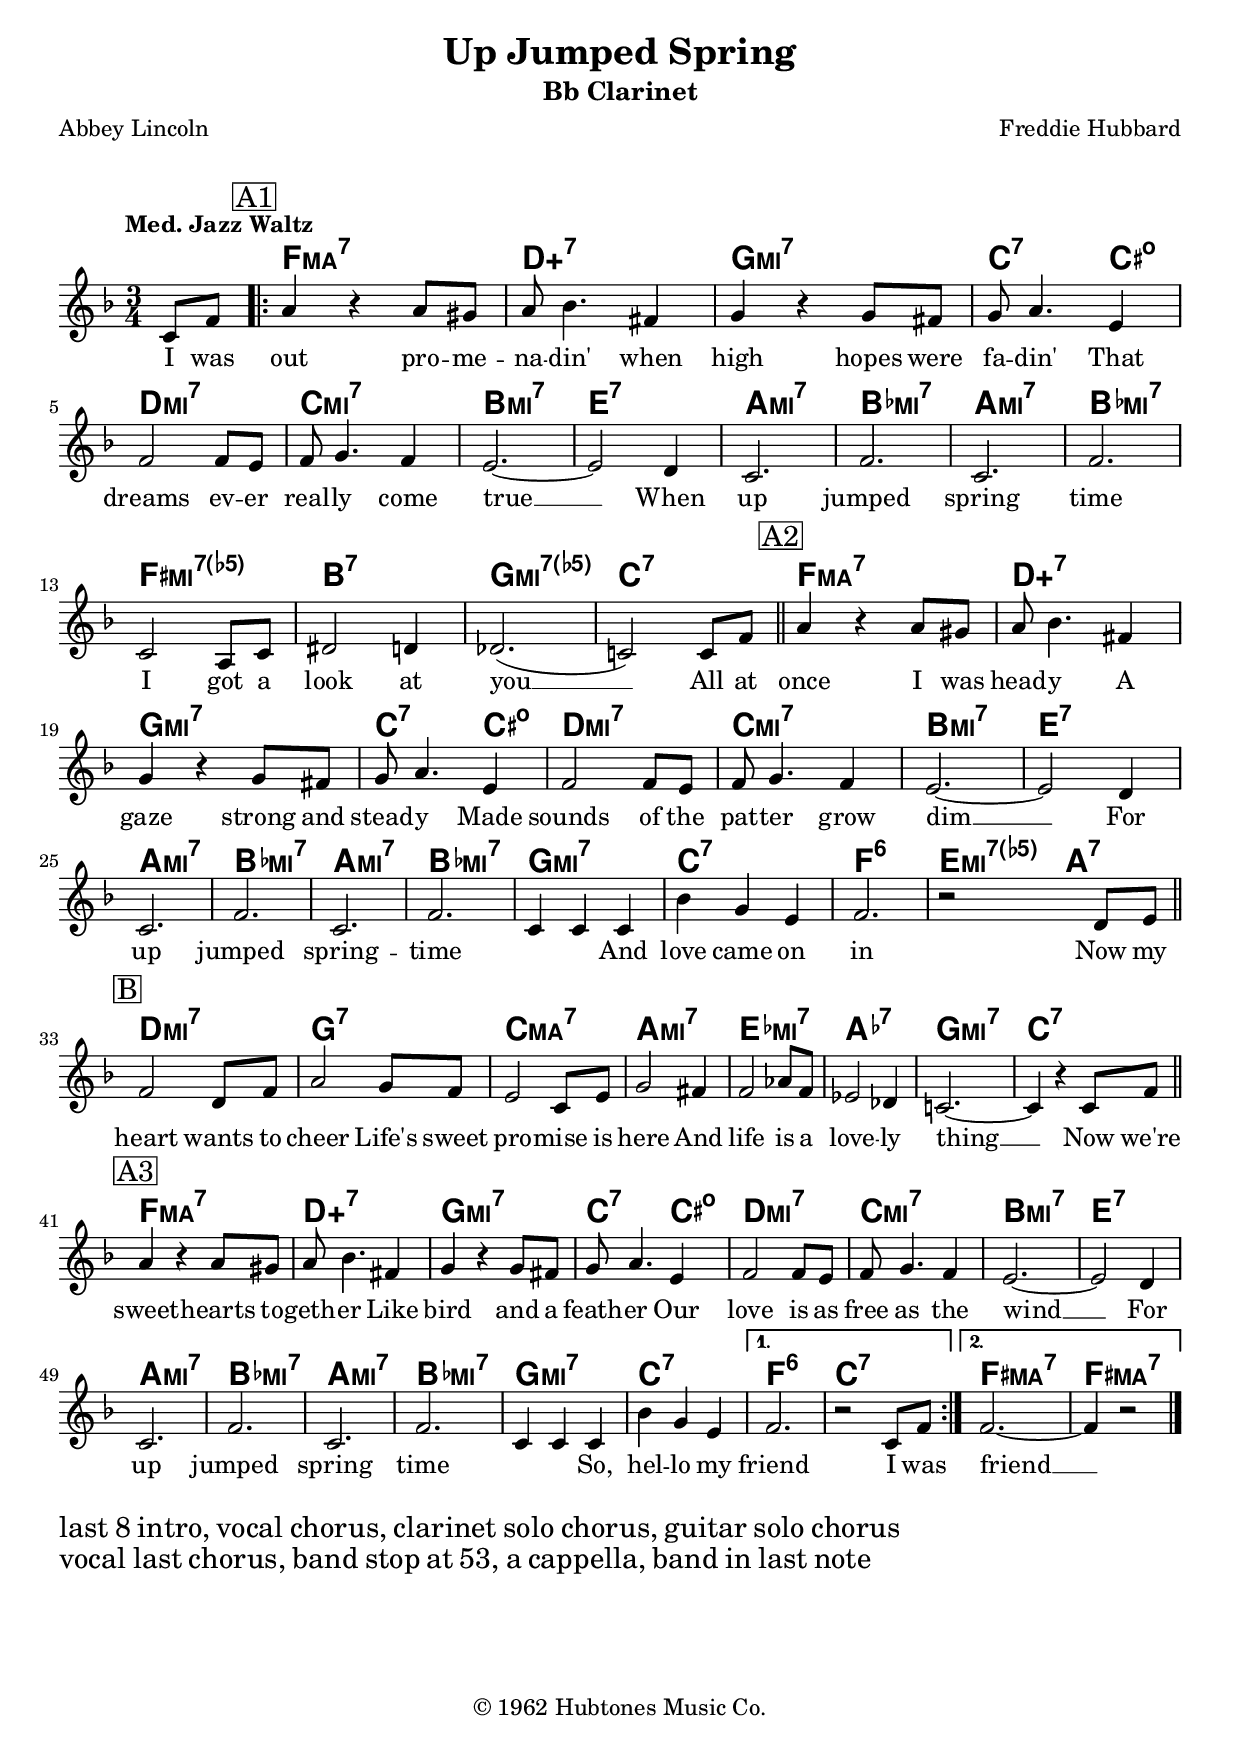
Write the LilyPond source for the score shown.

\version "2.24.0"

\include "english.ly"

instrument = "Bb Clarinet"
whatKey = f
whatClef = "treble"

%% -*- Mode: LilyPond -*-

\include "lead-sheets.ily"

\header {
  title = "Up Jumped Spring"
  subtitle = \instrument
  poet = "Abbey Lincoln"
  composer = "Freddie Hubbard"
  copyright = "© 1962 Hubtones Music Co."
}

refrainLyrics = \lyricmode {
I was out pro -- me -- na -- din'
when high hopes were fa -- din'
That dreams ev -- er real -- ly come true __
When up jumped spring time
I got a look at you __
All at once I was head -- y
A gaze strong and stead -- y
Made sounds of the pat -- ter grow dim __
For up jumped spring -- time \skip 1 \skip 1
And love came on in
Now my heart wants to cheer
Life's sweet pro -- mise is here
And life is a love -- ly thing __
Now we're sweet -- hearts to -- geth -- er
Like bird and a feath -- er
Our love is as free as the wind __
For up jumped spring time \skip 1 \skip 1
So, hel -- lo my friend
I was
friend __
}

refrainChords = \chordmode {
  s4
  
  bf2.:maj7 g2.:7.5+ c2.:m7 f2:7 fs4:dim7
  g2.:m7 f2.:m7 e2.:m7 a2.:7
  d2.:m7 ef2.:m7 d2.:m7 ef2.:m7
  
  b2.:m7.5- e2.:7 c2.:m7.5- f2.:7

  bf2.:maj7 g2.:7.5+ c2.:m7 f2:7 fs4:dim7
  g2.:m7 f2.:m7 e2.:m7 a2.:7
  d2.:m7 ef2.:m7 d2.:m7 ef2.:m7
  
  c2.:m7 f2.:7 bf2.:6 a4:m7.5- d2:7
  
  g2.:m7 c2.:7 f2.:maj7 d2.:m7
  af2.:m7 df2.:7 c2.:m7 f2.:7

  bf2.:maj7 g2.:7.5+ c2.:m7 f2:7 fs4:dim7
  g2.:m7 f2.:m7 e2.:m7 a2.:7
  d2.:m7 ef2.:m7 d2.:m7 ef2.:m7
  
  c2.:m7 f2.:7 bf2.:6 f2.:7
  
  b2.:maj7 b2.:maj7
}

refrainKey = bf

refrainMelody = \relative f' {
  \time 3/4
  \key \refrainKey \major
  \clef \whatClef
  \tempo "Med. Jazz Waltz"

  \partial 4 f8 bf8 |
  \bar ".|:"
  \repeat volta 2 {
  \mark \markup{ \box "A1" }
  
  d4 r4 d8 cs8 | d8 ef4. b4 | c4 r4 c8 b8 | c8 d4. a4 |
  \break
  bf2 bf8 a8 | bf8 c4. bf4 | a2.~ | a2 g4 |
  f2. | bf2. | f2. | bf2. |
  
  f2 d8 f8 | gs2 g4 | gf2.( | f!2) f8 bf8 |
  \bar "||"
  \mark \markup{ \box "A2" }

  d4 r4 d8 cs8 | d8 ef4. b4 | c4 r4 c8 b8 | c8 d4. a4 |
  bf2 bf8 a8 | bf8 c4. bf4 | a2.~ | a2 g4 |
  \break
  f2. | bf2. | f2. | bf2. |
  
  f4 f4 f4 | ef'4 c4 a4 | bf2. | r2 g8 a8 |
  \bar "||"
  \mark \markup{ \box "B" }

  bf2 g8 bf8 | d2 c8 bf8 | a2 f8 a8 | c2 b4 |
  bf2 df8 bf8 | af2 gf4 | f!2.~ | f4 r4 f8 bf8 |

  \mark \markup{ \box "A3" }
  \bar "||"
  d4 r4 d8 cs8 | d8 ef4. b4 | c4 r4 c8 b8 | c8 d4. a4 |
  bf2 bf8 a8 | bf8 c4. bf4 | a2.~ | a2 g4 |
  f2. | bf2. | f2. | bf2. |
  
  f4 f4 f4 | ef'4 c4 a4 |
  }
  \alternative {
  { bf2. | r2 f8 bf8 | }
  { as2.~ | as4 r2 | }
  }
  \bar "|."
}

\include "paper.ily"

\markup {
  % Leave a gap after the header
  \vspace #1
}

\include "refrain.ily"

performanceNotes =
\markup {
  \column {
    \line { \huge { last 8 intro, vocal chorus, clarinet solo chorus, guitar solo chorus } }
    \line { \huge { vocal last chorus, band stop at 53, a cappella, band in last note  } }
  }
}

\include "notes.ily"

